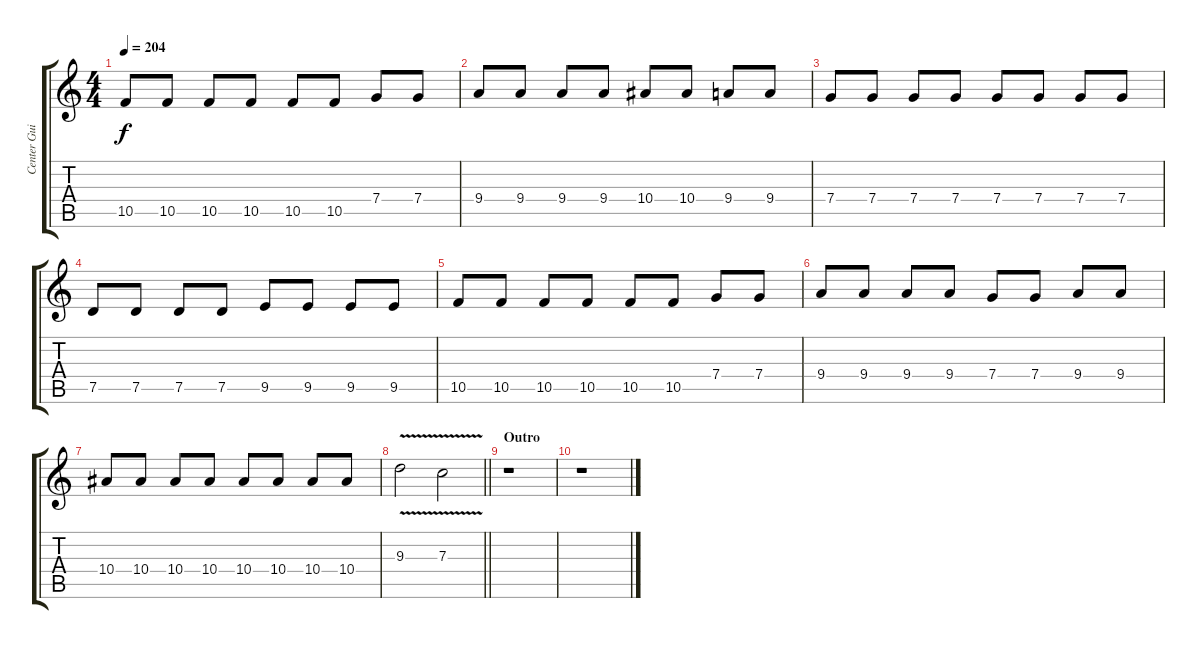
\track ("Center Guitar II" "Center Gui") {instrument distortionguitar}
\staff {score tabs}
\tuning (D4 A3 F3 C3 G2 D2) {hide}
\ts (4 4)
\tempo 204
\clef g2
\ks c
10.5.8{dy f} 10.5.8 10.5.8 10.5.8 10.5.8 10.5.8 7.4.8 7.4.8 |
9.4.8 9.4.8 9.4.8 9.4.8 10.4.8 10.4.8 9.4.8 9.4.8 |
7.4.8 7.4.8 7.4.8 7.4.8 7.4.8 7.4.8 7.4.8 7.4.8 |
7.5.8 7.5.8 7.5.8 7.5.8 9.5.8 9.5.8 9.5.8 9.5.8 |
10.5.8 10.5.8 10.5.8 10.5.8 10.5.8 10.5.8 7.4.8 7.4.8 |
9.4.8 9.4.8 9.4.8 9.4.8 7.4.8 7.4.8 9.4.8 9.4.8 |
10.4.8 10.4.8 10.4.8 10.4.8 10.4.8 10.4.8 10.4.8 10.4.8 |
\barLineRight lightlight
9.3{v}.2 7.3{v}.2 |
\section ("" "Outro")
r.1 |
r.1
